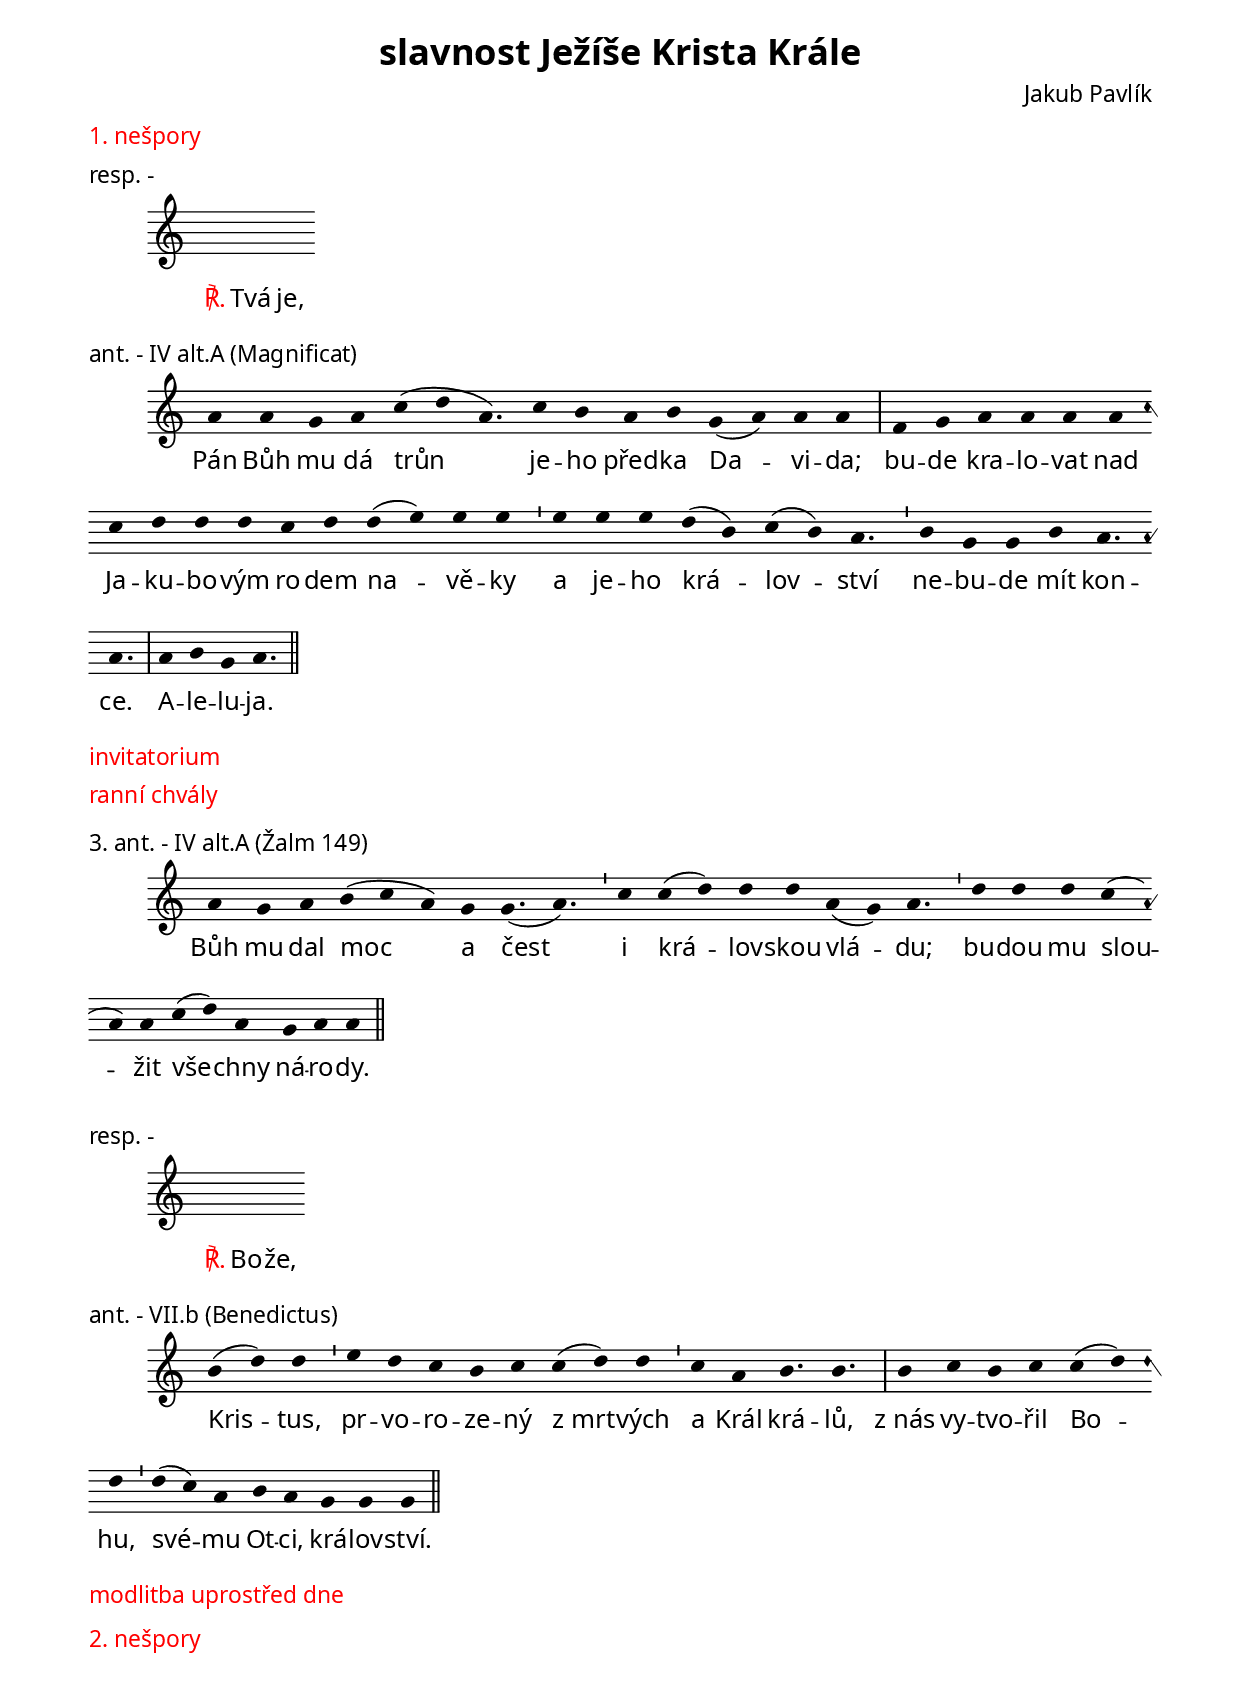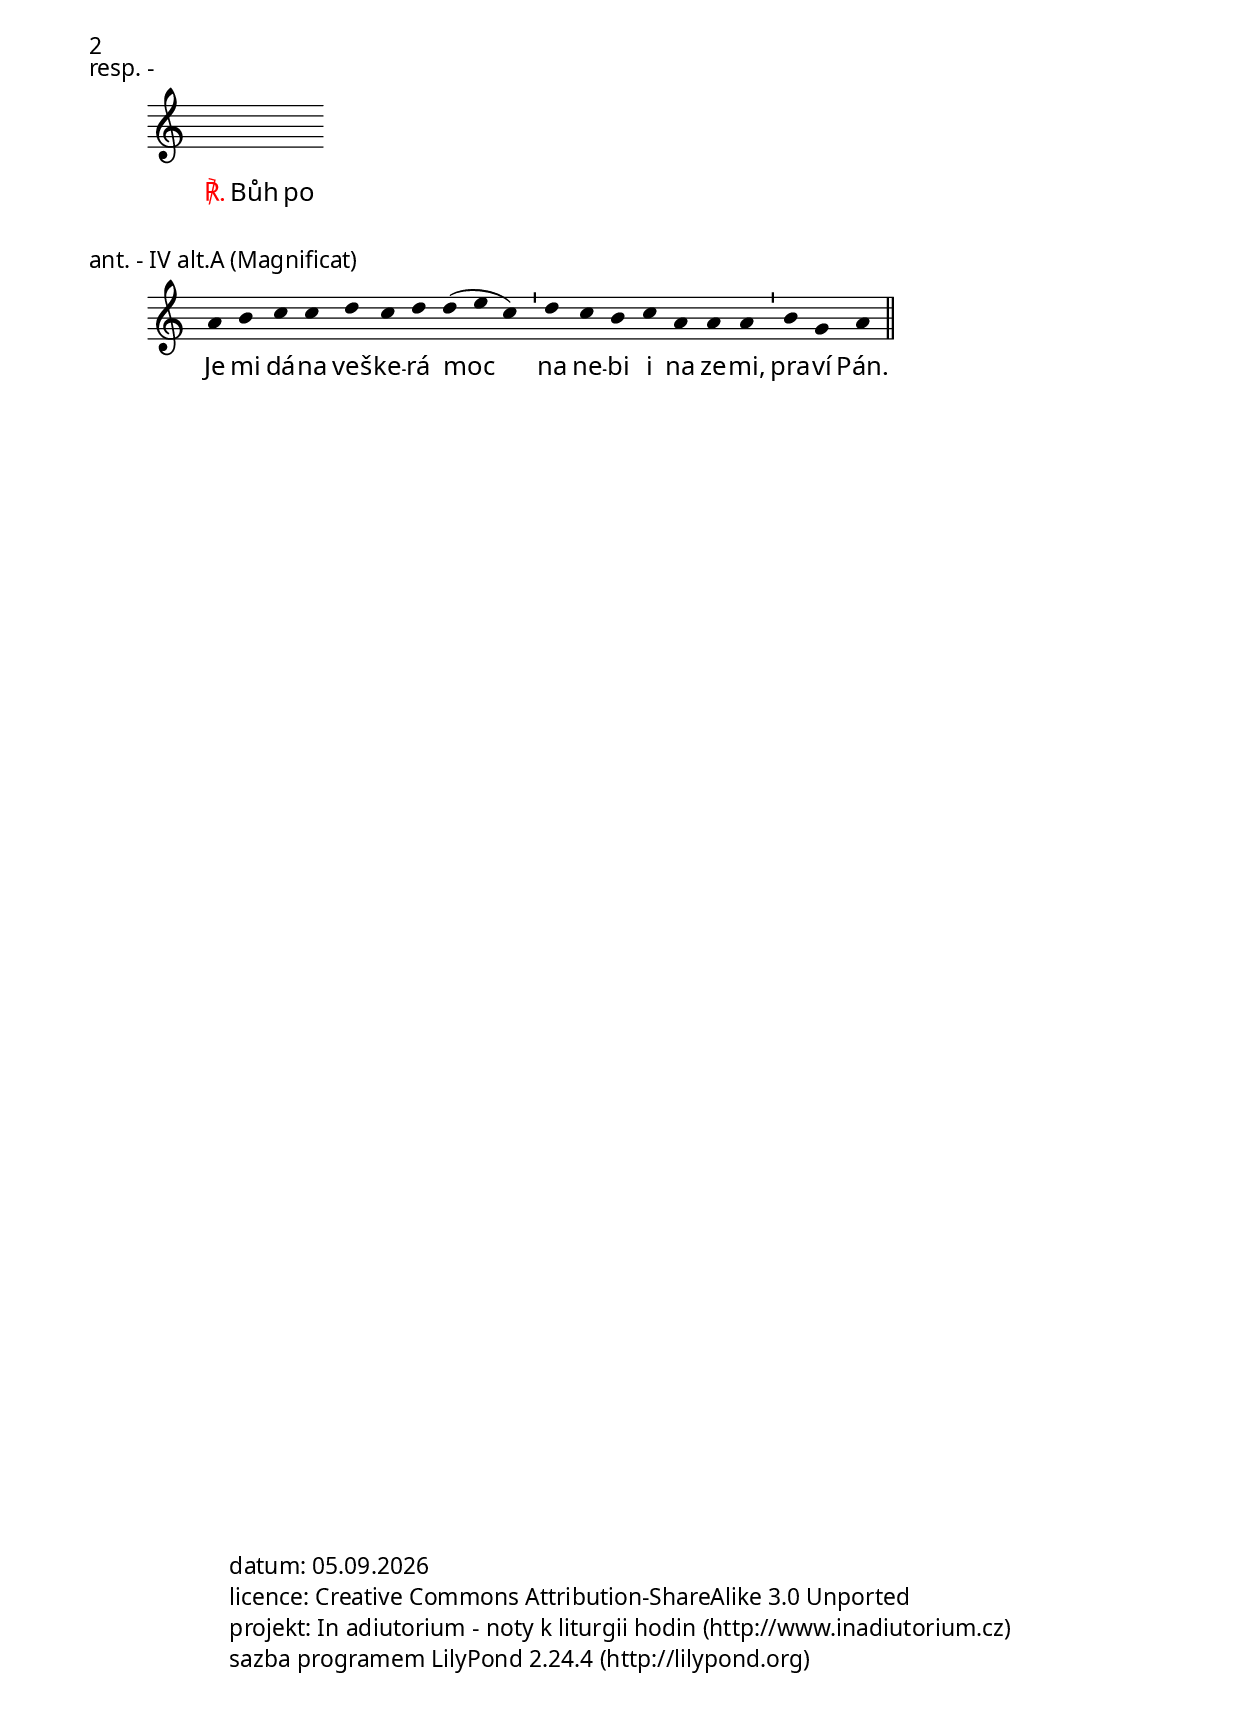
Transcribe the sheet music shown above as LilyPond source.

\version "2.14.2"

\header {
  title = "slavnost Ježíše Krista Krále"
  composer = "Jakub Pavlík"
}

\include "spolecne.ly"
\include "dilyresponsorii.ly"

\markup {\nadpisHodinka {"1. nešpory"}}

\score {
  \relative c' {
    \choralniRezim
    
  }
  \addlyrics {
    Je -- ho jmé -- no je kní -- že po -- ko -- je
    a je -- ho trůn sto -- jí pev -- ně na -- vě -- ky.
  }
  \header {
    quid = "1. ant."
    modus = ""
    differentia = "" 
    psalmus = "Žalm 113"
    id = ""
    piece = \markup {\sestavTitulek}
  }
}

\score {
  \relative c' {
    \choralniRezim
    
  }
  \addlyrics {
    Je -- ho krá -- lov -- ství je krá -- lov -- ství věč -- né,
    a všich -- ni krá -- lo -- vé mu bu -- dou slou -- žit
    a bu -- dou ho po -- slou -- chat.
  }
  \header {
    quid = "2. ant."
    modus = ""
    differentia = "" 
    psalmus = "Žalm 117"
    id = ""
    piece = \markup {\sestavTitulek}
  }
}

\score {
  \relative c' {
    \choralniRezim
    
  }
  \addlyrics {
    Kris -- tu by -- lo dá -- no vla -- dař -- ství
    a krá -- lov -- ská dů -- stoj -- nost;
    li -- dé všech kme -- nů a ja -- zy -- ků
    mu bu -- dou na -- vě -- ky slou -- žit.
  }
  \header {
    quid = "3. ant."
    modus = ""
    differentia = "" 
    psalmus = "Zj 4"
    id = ""
    piece = \markup {\sestavTitulek}
  }
}

\score {
  \relative c' {
    \choralniRezim
    
    % R
    \neviditelna a
    
    % V
    \neviditelna a
    
    % R
    \neviditelna a
    
    % Slava
  }
  \addlyrics {
    \Response Tvá je, Hos -- po -- di -- ne, ve -- li -- kost a moc,_*
    to -- bě pří -- slu -- ší kra -- lo -- vat.
    \Verse Ty vlád -- neš na -- de vším,_*
    \Response to -- bě pří -- slu -- ší kra -- lo -- vat.
    \textRespDoxologie
  }
  \header {
    quid = "resp."
    modus = ""
    id = ""
    piece = \markup {\sestavTitulekResp}
  }
}

\score {
  \relative c'' {
    \choralniRezim
    a4 a g a c( d a4.) c4 b a b g( a) a a \barMax
    f g a a a a c d d d c d d( e) e e \barMin
    e e e d( b) c( b) a4. \barMin
    b4 g g b a4. a \barMax
    a4 b g a4. \barFinalis
  }
  \addlyrics {
    Pán Bůh mu dá trůn je -- ho před -- ka Da -- vi -- da;
    bu -- de kra -- lo -- vat nad Ja -- ku -- bo -- vým ro -- dem na -- vě -- ky
    a je -- ho krá -- lov -- ství ne -- bu -- de mít kon -- ce.
    A -- le -- lu -- ja.
  }
  \header {
    quid = "ant."
    modus = "IV alt"
    differentia = "A" 
    psalmus = "Magnificat"
    piece = \markup {\sestavTitulek}
  }
}

\markup {\nadpisHodinka {"invitatorium"}}

\score {
  \relative c' {
    \choralniRezim
    
  }
  \addlyrics {
    Pojď -- me, klaň -- me se Je -- ží -- ši Kris -- tu;
    on je Král krá -- lů.
  }
  \header {
    quid = "ant."
    modus = ""
    differentia = "" 
    psalmus = ""
    id = ""
    piece = \markup {\sestavTitulekBezZalmu}
  }
}

\markup {\nadpisHodinka {"ranní chvály"}}

\score {
  \relative c' {
    \choralniRezim
    
  }
  \addlyrics {
    Kris -- tus je slun -- ce spra -- ve -- dl -- nos -- ti,
    je -- ho krá -- lov -- ství sa -- há od vý -- cho -- du až na zá -- pad,
    všem ná -- ro -- dům při -- ná -- ší po -- koj.
  }
  \header {
    quid = "2. ant."
    modus = ""
    differentia = "" 
    psalmus = "Žalm 63"
    id = ""
    piece = \markup {\sestavTitulek}
  }
}

\score {
  \relative c' {
    \choralniRezim
    
  }
  \addlyrics {
    Kris -- tus je krá -- lem ce -- lé -- ho svě -- ta
    a pů -- vod -- cem po -- ko -- je.
  }
  \header {
    quid = "2. ant."
    modus = ""
    differentia = "" 
    psalmus = "Dan 3-III"
    id = ""
    piece = \markup {\sestavTitulek}
  }
}

\score {
  \relative c'' {
    \choralniRezim
    a4 g a b( c a) g g4.( a) \barMin 
    c4 c( d) d d a( g) a4. \barMin
    d4 d d c( a) a c( d) a g a a \barFinalis
  }
  \addlyrics {
    Bůh mu dal moc a čest 
    i krá -- lov -- skou vlá -- du;
    bu -- dou mu slou -- žit vše -- chny ná -- ro -- dy.
  }
  \header {
    quid = "3. ant."
    modus = "IV alt"
    differentia = "A"
    psalmus = "Žalm 149"
    id = ""
    fons = "žaltář, čtvrtek 1.t., nešp., 3.ant."
    piece = \markup {\sestavTitulek}
  }
}

\score {
  \relative c' {
    \choralniRezim
    
    % R
    \neviditelna a
    
    % V
    \neviditelna a
    
    % R
    \neviditelna a
    
    % Slava
  }
  \addlyrics {
    \Response Bo -- že, tvo -- ji věr -- ní tě chvá -- lí_*
    a vy -- pra -- vu -- jí o slá -- vě tvé -- ho krá -- lov -- ství.
    \Verse Mlu -- ví o tvé sí -- le_*
    \Response a vy -- pra -- vu -- jí o slá -- vě tvé -- ho krá -- lov -- ství.
    \textRespDoxologie
  }
  \header {
    quid = "resp."
    modus = ""
    id = ""
    piece = \markup {\sestavTitulekResp}
  }
}

\score {
  \relative c'' {
    \choralniRezim
    b4( d) d \barMin
    e d c b c c( d) d \barMin
    c a b4. b \barMax
    b4 c b c c( d) d \barMin
    d( c) a b a g g g \barFinalis
  }
  \addlyrics {
    Kris -- tus,
    pr -- vo -- ro -- ze -- ný z_mrt -- vých
    a Král krá -- lů,
    z_nás vy -- tvo -- řil Bo -- hu, 
    své -- mu Ot -- ci, krá -- lov -- ství.
  }
  \header {
    quid = "ant."
    modus = "VII"
    differentia = "b" 
    psalmus = "Benedictus"
    piece = \markup {\sestavTitulek}
  }
}

\markup {\nadpisHodinka {"modlitba uprostřed dne"}}

\score {
  \relative c' {
    \choralniRezim
    
  }
  \addlyrics {
    Pán je náš soud -- ce,
    on nám dal svůj zá -- kon;
    Pán je náš král,
    on nás za -- chrá -- ní.
  }
  \header {
    quid = "ant. dopoledne"
    modus = ""
    differentia = "" 
    psalmus = ""
    id = ""
    piece = \markup {\sestavTitulekBezZalmu}
  }
}

\score {
  \relative c' {
    \choralniRezim
    
  }
  \addlyrics {
    Prou -- dy ži -- vé vo -- dy 
    bu -- dou vy -- té -- kat z_Je -- ru -- za -- lé -- ma;
    Pán bu -- de krá -- lem nad ce -- lou ze -- mí.
  }
  \header {
    quid = "ant. v poledne"
    modus = ""
    differentia = "" 
    psalmus = ""
    id = ""
    piece = \markup {\sestavTitulekBezZalmu}
  }
}

\score {
  \relative c' {
    \choralniRezim
    
  }
  \addlyrics {
    Bu -- de vlád -- nout s_ve -- li -- kou mo -- cí
    a v_je -- ho dnech roz -- kve -- te spra -- ve -- dl -- nost
    a hoj -- nost po -- ko -- je.
  }
  \header {
    quid = "ant. odpoledne"
    modus = ""
    differentia = "" 
    psalmus = ""
    id = ""
    piece = \markup {\sestavTitulekBezZalmu}
  }
}

\markup {\nadpisHodinka {"2. nešpory"}}

\score {
  \relative c' {
    \choralniRezim
    
  }
  \addlyrics {
    Bu -- de se -- dět na Da -- vi -- do -- vě trů -- nu
    a vlád -- nout po všech -- ny vě -- ky.
    A -- le -- lu -- ja.
  }
  \header {
    quid = "1. ant."
    modus = ""
    differentia = "" 
    psalmus = "Žalm 110"
    id = ""
    piece = \markup {\sestavTitulek}
  }
}

\score {
  \relative c' {
    \choralniRezim
    
  }
  \addlyrics {
    Tvé krá -- lov -- ství je krá -- lov -- ství všech vě -- ků
    a tvá vlá -- da tr -- vá po všech -- na po -- ko -- le -- ní.
  }
  \header {
    quid = "2. ant."
    modus = ""
    differentia = "" 
    psalmus = "Žalm 145-I"
    id = ""
    piece = \markup {\sestavTitulek}
  }
}

\score {
  \relative c' {
    \choralniRezim
    
  }
  \addlyrics {
    Je -- ho jmé -- no je: Král krá -- lů a Pán pá -- nů.
    Je -- mu buď slá -- va a vlá -- da
    na věč -- né vě -- ky.
  }
  \header {
    quid = "3. ant."
    modus = ""
    differentia = "" 
    psalmus = "Zj 19"
    id = ""
    piece = \markup {\sestavTitulek}
  }
}

\score {
  \relative c' {
    \choralniRezim
    
    % R
    \neviditelna a
    
    % V
    \neviditelna a
    
    % R
    \neviditelna a
    
    % Slava
  }
  \addlyrics {
    \Response Bůh po -- ma -- zal své -- ho Sy -- na na kně -- ze a krá -- le;_*
    je -- ho krá -- lov -- ství je krá -- lov -- ství věč -- né.
    \Verse Žez -- lo je -- ho vlá -- dy
    je žez -- lo spra -- ve -- dl -- nos -- ti a prá -- va;_*
    \Response je -- ho krá -- lov -- ství je krá -- lov -- ství věč -- né.
    \textRespDoxologie
  }
  \header {
    quid = "resp."
    modus = ""
    id = ""
    piece = \markup {\sestavTitulekResp}
  }
}

\score {
  \relative c'' {
    \choralniRezim
    a4 b c c d c d d( e c) \barMin
    d c b c a a a \barMin
    b g a \barFinalis
  }
  \addlyrics {
    Je mi dá -- na veš -- ke -- rá moc
    na ne -- bi i na ze -- mi,
    pra -- ví Pán.
  }
  \header {
    quid = "ant."
    modus = "IV alt"
    differentia = "A" 
    psalmus = "Magnificat"
    piece = \markup {\sestavTitulek}
  }
}